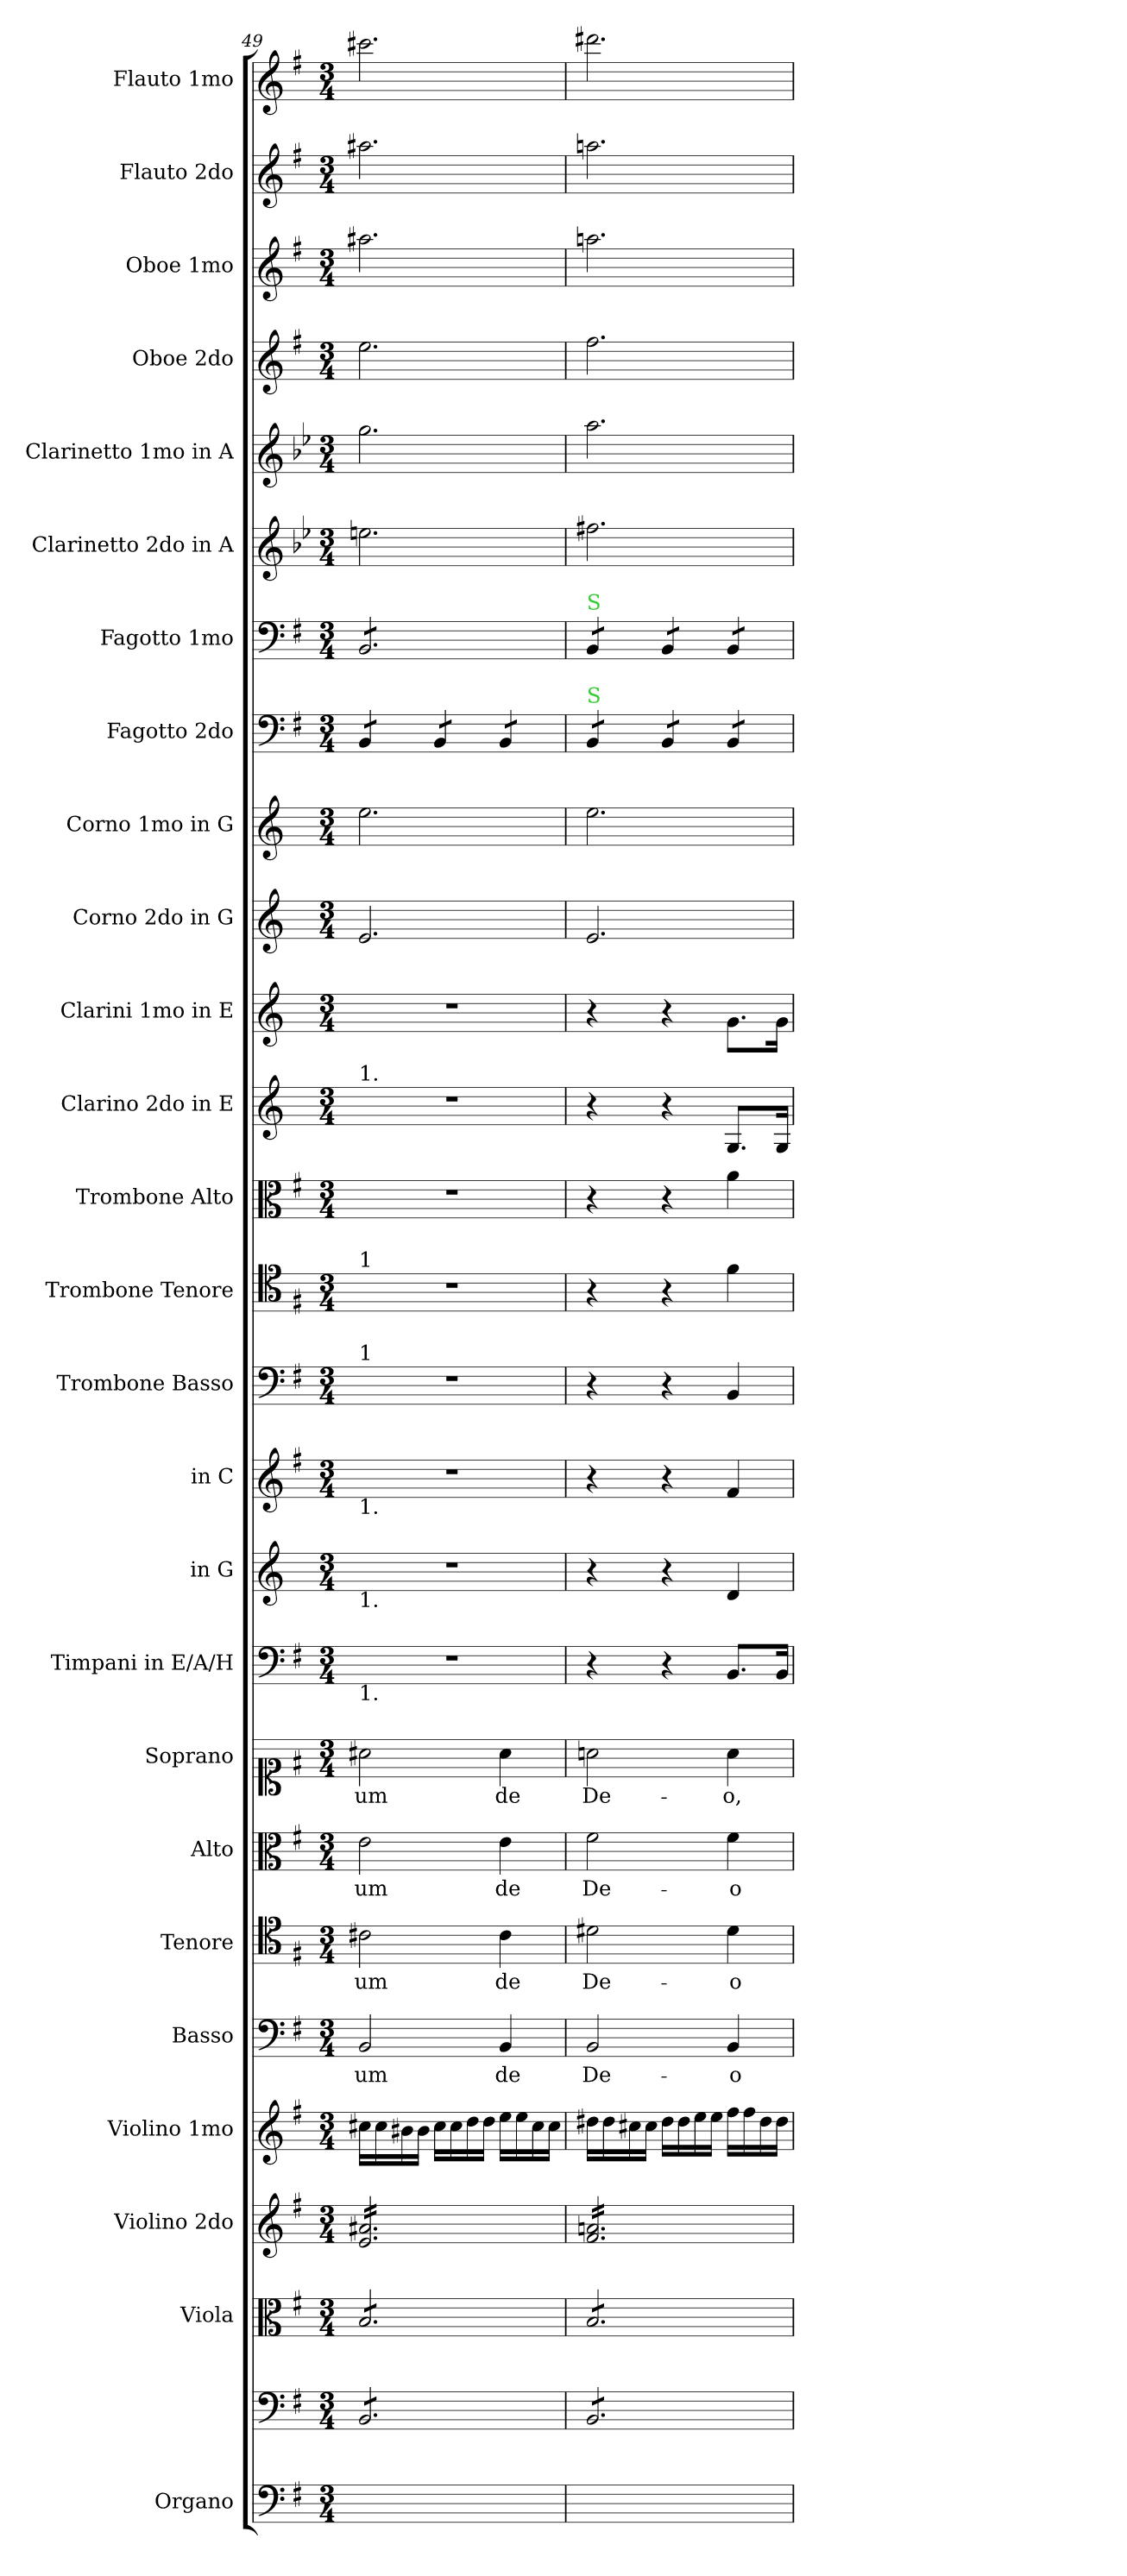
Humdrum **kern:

**kern	**kern	**kern	**kern	**kern	**kern	**text	**kern	**text	**kern	**text	**kern	**text	**kern	**kern	**kern	**kern	**kern	**kern	**kern	**kern	**kern	**kern	**kern	**kern	**kern	**kern	**kern	**kern	**kern	**kern
*part26	*part26	*part25	*part24	*part23	*part22	*part22	*part21	*part21	*part20	*part20	*part19	*part19	*part18	*part17	*part16	*part15	*part14	*part13	*part12	*part11	*part10	*part9	*part8	*part7	*part6	*part5	*part4	*part3	*part2	*part1
*staff27	*staff26	*staff25	*staff24	*staff23	*staff22	*staff22	*staff21	*staff21	*staff20	*staff20	*staff19	*staff19	*staff18	*staff17	*staff16	*staff15	*staff14	*staff13	*staff12	*staff11	*staff10	*staff9	*staff8	*staff7	*staff6	*staff5	*staff4	*staff3	*staff2	*staff1
*I"Organo	*	*I"Viola	*I"Violino 2do	*I"Violino 1mo	*I"Basso	*	*I"Tenore	*	*I"Alto	*	*I"Soprano	*	*I"Timpani in E/A/H	*I"in G	*I"in C	*I"Trombone Basso	*I"Trombone Tenore	*I"Trombone Alto	*I"Clarino 2do in E	*I"Clarini 1mo in E	*I"Corno 2do in G	*I"Corno 1mo in G	*I"Fagotto 2do	*I"Fagotto 1mo	*I"Clarinetto 2do in A	*I"Clarinetto 1mo in A	*I"Oboe 2do	*I"Oboe 1mo	*I"Flauto 2do	*I"Flauto 1mo
*I'Org	*	*I'Va	*	*	*I'B	*	*I'T	*	*I'A	*	*I'S	*	*I'Timp	*	*	*	*	*	*	*I'Clno I	*	*I'Cor I	*	*	*I'Cl II	*I'Cl I	*	*	*	*
*clefF4	*clefF4	*clefC3	*clefG2	*clefG2	*clefF4	*	*clefC4	*	*clefC3	*	*clefC1	*	*clefF4	*clefG2	*clefG2	*clefF4	*clefC4	*clefC3	*clefG2	*clefG2	*clefG2	*clefG2	*clefF4	*clefF4	*clefG2	*clefG2	*clefG2	*clefG2	*clefG2	*clefG2
*	*	*	*	*	*	*	*	*	*	*	*	*	*	*ITrd3c5	*	*	*	*	*ITrd-2c-4	*ITrd-2c-4	*ITrd3c5	*ITrd3c5	*	*	*ITrd2c3	*ITrd2c3	*	*	*	*
*k[f#]	*k[f#]	*k[f#]	*k[f#]	*k[f#]	*k[f#]	*	*k[f#]	*	*k[f#]	*	*k[f#]	*	*k[f#]	*k[f#]	*k[f#]	*k[f#]	*k[f#]	*k[f#]	*k[f#c#g#d#]	*k[f#c#g#d#]	*k[f#]	*k[f#]	*k[f#]	*k[f#]	*k[f#]	*k[f#]	*k[f#]	*k[f#]	*k[f#]	*k[f#]
*e:	*e:	*e:	*e:	*e:	*e:	*	*e:	*	*e:	*	*e:	*	*	*	*	*e:	*e:	*e:	*	*	*	*	*e:	*e:	*	*	*e:	*e:	*e:	*e:
*M3/4	*M3/4	*M3/4	*M3/4	*M3/4	*M3/4	*	*M3/4	*	*M3/4	*	*M3/4	*	*M3/4	*M3/4	*M3/4	*M3/4	*M3/4	*M3/4	*M3/4	*M3/4	*M3/4	*M3/4	*M3/4	*M3/4	*M3/4	*M3/4	*M3/4	*M3/4	*M3/4	*M3/4
=49	=49	=49	=49	=49	=49	=49	=49	=49	=49	=49	=49	=49	=49	=49	=49	=49	=49	=49	=49	=49	=49	=49	=49	=49	=49	=49	=49	=49	=49	=49
!	!	!	!	!	!	!	!	!	!	!	!	!	!	!	!	!	!	!	!	!	!	!	!LO:TX:a:color=limegreen:t=S	!	!	!	!	!	!	!
!	!	!	!	!	!	!	!	!	!	!	!	!	!	!	!	!	!	!	!LO:TX:a:t=1.	!	!	!	!	!	!	!	!	!	!	!
!	!	!	!	!	!	!	!	!	!	!	!	!	!	!	!	!	!LO:TX:a:t=1	!	!	!	!	!	!	!	!	!	!	!	!	!
!	!	!	!	!	!	!	!	!	!	!	!	!	!	!	!	!LO:TX:a:t=1	!	!	!	!	!	!	!	!	!	!	!	!	!	!
!	!	!	!	!	!	!	!	!	!	!	!	!	!	!	!LO:TX:b:t=1.	!	!	!	!	!	!	!	!	!	!	!	!	!	!	!
!	!	!	!	!	!	!	!	!	!	!	!	!	!	!LO:TX:b:t=1.	!	!	!	!	!	!	!	!	!	!	!	!	!	!	!	!
!	!	!	!	!	!	!	!	!	!	!	!	!	!LO:TX:b:t=1.	!	!	!	!	!	!	!	!	!	!	!	!	!	!	!	!	!
*	*tremolo	*	*	*	*	*	*	*	*	*	*	*	*	*	*	*	*	*	*	*	*	*	*	*	*	*	*	*	*	*
*	*	*tremolo	*	*	*	*	*	*	*	*	*	*	*	*	*	*	*	*	*	*	*	*	*	*	*	*	*	*	*	*
*	*	*	*tremolo	*	*	*	*	*	*	*	*	*	*	*	*	*	*	*	*	*	*	*	*	*	*	*	*	*	*	*
*	*	*	*	*	*	*	*	*	*	*	*	*	*	*	*	*	*	*	*	*	*	*	*tremolo	*	*	*	*	*	*	*
*	*	*	*	*	*	*	*	*	*	*	*	*	*	*	*	*	*	*	*	*	*	*	*	*tremolo	*	*	*	*	*	*
2.ryy	8BB/L	8B/L	16e/ 16a#X/LL	16cc#X\LL	2BB/	-um	2c#X\	-um	2e\	-um	2a#X\	-um	2.r	2.r	2.r	2.r	2.r	2.r	2.r	2.r	2.B/	2.b\	8BB/L	8BB/L	2.cc#X\	2.ee\	2.ee\	2.aa#X\	2.aa#X\	2.ccc#X\
.	.	.	16e/ 16a#X/	16cc#\	.	.	.	.	.	.	.	.	.	.	.	.	.	.	.	.	.	.	.	.	.	.	.	.	.	.
.	8BB/	8B/	16e/ 16a#X/	16b#X\	.	.	.	.	.	.	.	.	.	.	.	.	.	.	.	.	.	.	8BB/J	8BB/	.	.	.	.	.	.
.	.	.	16e/ 16a#X/	16b#\JJ	.	.	.	.	.	.	.	.	.	.	.	.	.	.	.	.	.	.	.	.	.	.	.	.	.	.
.	8BB/	8B/	16e/ 16a#X/	16cc#\LL	.	.	.	.	.	.	.	.	.	.	.	.	.	.	.	.	.	.	8BB/L	8BB/	.	.	.	.	.	.
.	.	.	16e/ 16a#X/	16cc#\	.	.	.	.	.	.	.	.	.	.	.	.	.	.	.	.	.	.	.	.	.	.	.	.	.	.
.	8BB/	8B/	16e/ 16a#X/	16dd\	.	.	.	.	.	.	.	.	.	.	.	.	.	.	.	.	.	.	8BB/J	8BB/	.	.	.	.	.	.
.	.	.	16e/ 16a#X/	16dd\JJ	.	.	.	.	.	.	.	.	.	.	.	.	.	.	.	.	.	.	.	.	.	.	.	.	.	.
.	8BB/	8B/	16e/ 16a#X/	16ee\LL	4BB/	de	4c#\	de	4e\	de	4a#\	de	.	.	.	.	.	.	.	.	.	.	8BB/L	8BB/	.	.	.	.	.	.
.	.	.	16e/ 16a#X/	16ee\	.	.	.	.	.	.	.	.	.	.	.	.	.	.	.	.	.	.	.	.	.	.	.	.	.	.
.	8BB/J	8B/J	16e/ 16a#X/	16cc#\	.	.	.	.	.	.	.	.	.	.	.	.	.	.	.	.	.	.	8BB/J	8BB/J	.	.	.	.	.	.
.	.	.	16e/ 16a#X/JJ	16cc#\JJ	.	.	.	.	.	.	.	.	.	.	.	.	.	.	.	.	.	.	.	.	.	.	.	.	.	.
=50	=50	=50	=50	=50	=50	=50	=50	=50	=50	=50	=50	=50	=50	=50	=50	=50	=50	=50	=50	=50	=50	=50	=50	=50	=50	=50	=50	=50	=50	=50
!	!	!	!	!	!	!	!	!	!	!	!	!	!	!	!	!	!	!	!	!	!	!	!	!LO:TX:a:color=limegreen:t=S	!	!	!	!	!	!
!	!	!	!	!	!	!	!	!	!	!	!	!	!	!	!	!	!	!	!	!	!	!	!LO:TX:a:color=limegreen:t=S	!	!	!	!	!	!	!
2.ryy	8BB/L	8B/L	16f#/ 16an/LL	16dd#X\LL	2BB/	De-	2d#X\	De-	2f#\	De-	2an\	De-	4r	4r	4r	4r	4r	4r	4r	4r	2.B/	2.b\	8BB/L	8BB/L	2.dd#X\	2.ff#\	2.ff#\	2.aan\	2.aan\	2.ddd#X\
.	.	.	16f#/ 16an/	16dd#\	.	.	.	.	.	.	.	.	.	.	.	.	.	.	.	.	.	.	.	.	.	.	.	.	.	.
.	8BB/	8B/	16f#/ 16an/	16cc#X\	.	.	.	.	.	.	.	.	.	.	.	.	.	.	.	.	.	.	8BB/J	8BB/J	.	.	.	.	.	.
.	.	.	16f#/ 16an/	16cc#\JJ	.	.	.	.	.	.	.	.	.	.	.	.	.	.	.	.	.	.	.	.	.	.	.	.	.	.
.	8BB/	8B/	16f#/ 16an/	16dd#\LL	.	.	.	.	.	.	.	.	4r	4r	4r	4r	4r	4r	4r	4r	.	.	8BB/L	8BB/L	.	.	.	.	.	.
.	.	.	16f#/ 16an/	16dd#\	.	.	.	.	.	.	.	.	.	.	.	.	.	.	.	.	.	.	.	.	.	.	.	.	.	.
.	8BB/	8B/	16f#/ 16an/	16ee\	.	.	.	.	.	.	.	.	.	.	.	.	.	.	.	.	.	.	8BB/J	8BB/J	.	.	.	.	.	.
.	.	.	16f#/ 16an/	16ee\JJ	.	.	.	.	.	.	.	.	.	.	.	.	.	.	.	.	.	.	.	.	.	.	.	.	.	.
.	8BB/	8B/	16f#/ 16an/	16ff#\LL	4BB/	-o	4d#\	-o	4f#\	-o	4a\	-o,	8.BB/L	4A/	4f#/	4BB/	4f#\	4a\	8.B/L	8.b\L	.	.	8BB/L	8BB/L	.	.	.	.	.	.
.	.	.	16f#/ 16an/	16ff#\	.	.	.	.	.	.	.	.	.	.	.	.	.	.	.	.	.	.	.	.	.	.	.	.	.	.
.	8BB/J	8B/J	16f#/ 16an/	16dd#\	.	.	.	.	.	.	.	.	.	.	.	.	.	.	.	.	.	.	8BB/J	8BB/J	.	.	.	.	.	.
*	*	*	*	*	*	*	*	*	*	*	*	*	*	*	*	*	*	*	*	*	*	*	*	*Xtremolo	*	*	*	*	*	*
*	*	*	*	*	*	*	*	*	*	*	*	*	*	*	*	*	*	*	*	*	*	*	*Xtremolo	*	*	*	*	*	*	*
*	*	*Xtremolo	*	*	*	*	*	*	*	*	*	*	*	*	*	*	*	*	*	*	*	*	*	*	*	*	*	*	*	*
*	*Xtremolo	*	*	*	*	*	*	*	*	*	*	*	*	*	*	*	*	*	*	*	*	*	*	*	*	*	*	*	*	*
.	.	.	16f#/ 16an/JJ	16dd#\JJ	.	.	.	.	.	.	.	.	16BB/Jk	.	.	.	.	.	16B/Jk	16b\Jk	.	.	.	.	.	.	.	.	.	.
*	*	*	*Xtremolo	*	*	*	*	*	*	*	*	*	*	*	*	*	*	*	*	*	*	*	*	*	*	*	*	*	*	*
=	=	=	=	=	=	=	=	=	=	=	=	=	=	=	=	=	=	=	=	=	=	=	=	=	=	=	=	=	=	=
*-	*-	*-	*-	*-	*-	*-	*-	*-	*-	*-	*-	*-	*-	*-	*-	*-	*-	*-	*-	*-	*-	*-	*-	*-	*-	*-	*-	*-	*-	*-
